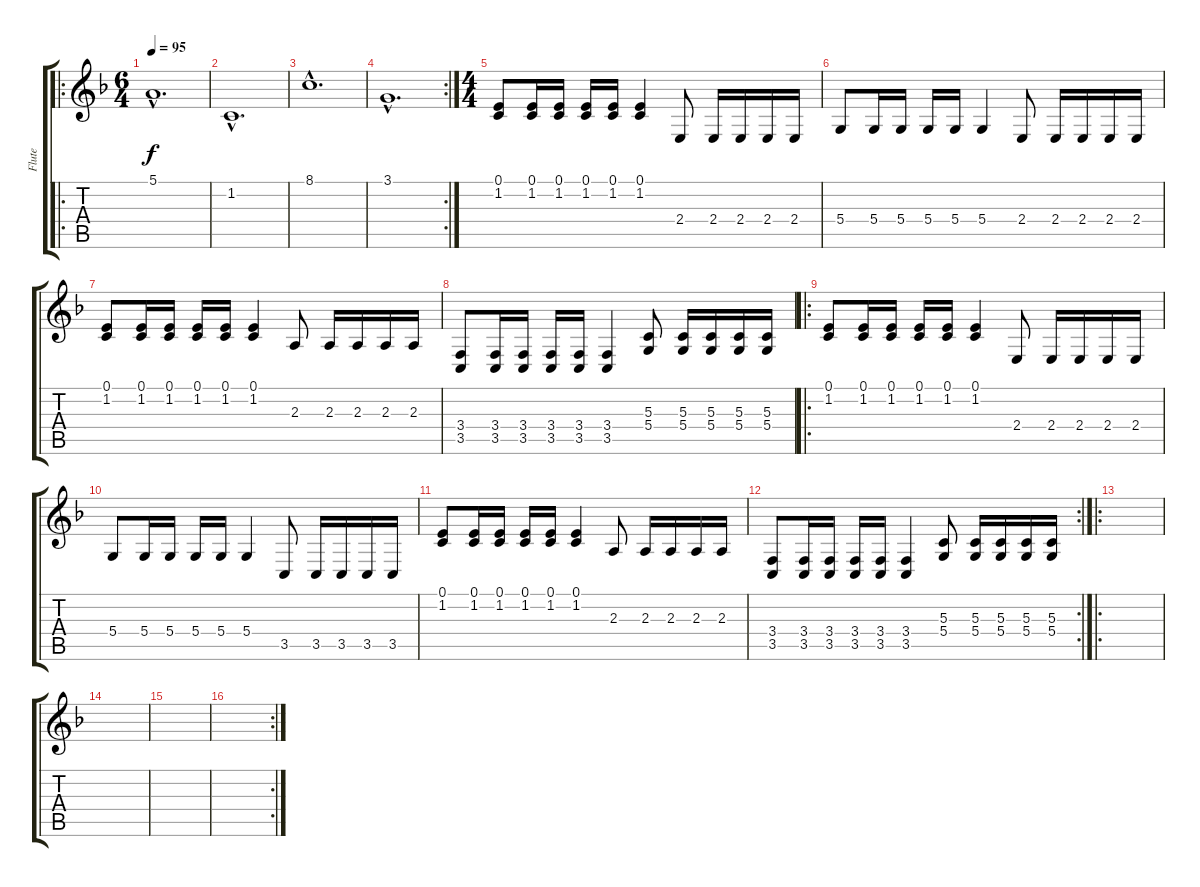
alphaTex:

\track ("Flute" "Flute") {instrument flute}
\staff {score tabs}
\tuning (E4 B3 G3 D3 A2 E2) {hide}
\ro
\ts (6 4)
\tempo 95
\clef g2
\ks dminor
5.1{hac}.1{d dy f} |
1.2{hac}.1{d} |
8.1{hac}.1{d} |
\rc 2
3.1{hac}.1{d} |
\ts (4 4)
(0.1 1.2).8 (0.1 1.2).16 (0.1 1.2).16 (0.1 1.2).16 (0.1 1.2).16 (0.1 1.2).4 2.4.8 2.4.16 2.4.16 2.4.16 2.4.16 |
5.4.8 5.4.16 5.4.16 5.4.16 5.4.16 5.4.4 2.4.8 2.4.16 2.4.16 2.4.16 2.4.16 |
(0.1 1.2).8 (0.1 1.2).16 (0.1 1.2).16 (0.1 1.2).16 (0.1 1.2).16 (0.1 1.2).4 2.3.8 2.3.16 2.3.16 2.3.16 2.3.16 |
(3.4 3.5).8 (3.4 3.5).16 (3.4 3.5).16 (3.4 3.5).16 (3.4 3.5).16 (3.4 3.5).4 (5.3 5.4).8 (5.3 5.4).16 (5.3 5.4).16 (5.3 5.4).16 (5.3 5.4).16 |
\ro
(0.1 1.2).8 (0.1 1.2).16 (0.1 1.2).16 (0.1 1.2).16 (0.1 1.2).16 (0.1 1.2).4 2.4.8 2.4.16 2.4.16 2.4.16 2.4.16 |
5.4.8 5.4.16 5.4.16 5.4.16 5.4.16 5.4.4 3.5.8 3.5.16 3.5.16 3.5.16 3.5.16 |
(0.1 1.2).8 (0.1 1.2).16 (0.1 1.2).16 (0.1 1.2).16 (0.1 1.2).16 (0.1 1.2).4 2.3.8 2.3.16 2.3.16 2.3.16 2.3.16 |
\rc 2
(3.4 3.5).8 (3.4 3.5).16 (3.4 3.5).16 (3.4 3.5).16 (3.4 3.5).16 (3.4 3.5).4 (5.3 5.4).8 (5.3 5.4).16 (5.3 5.4).16 (5.3 5.4).16 (5.3 5.4).16 |
\ro
|
|
|
\rc 2
